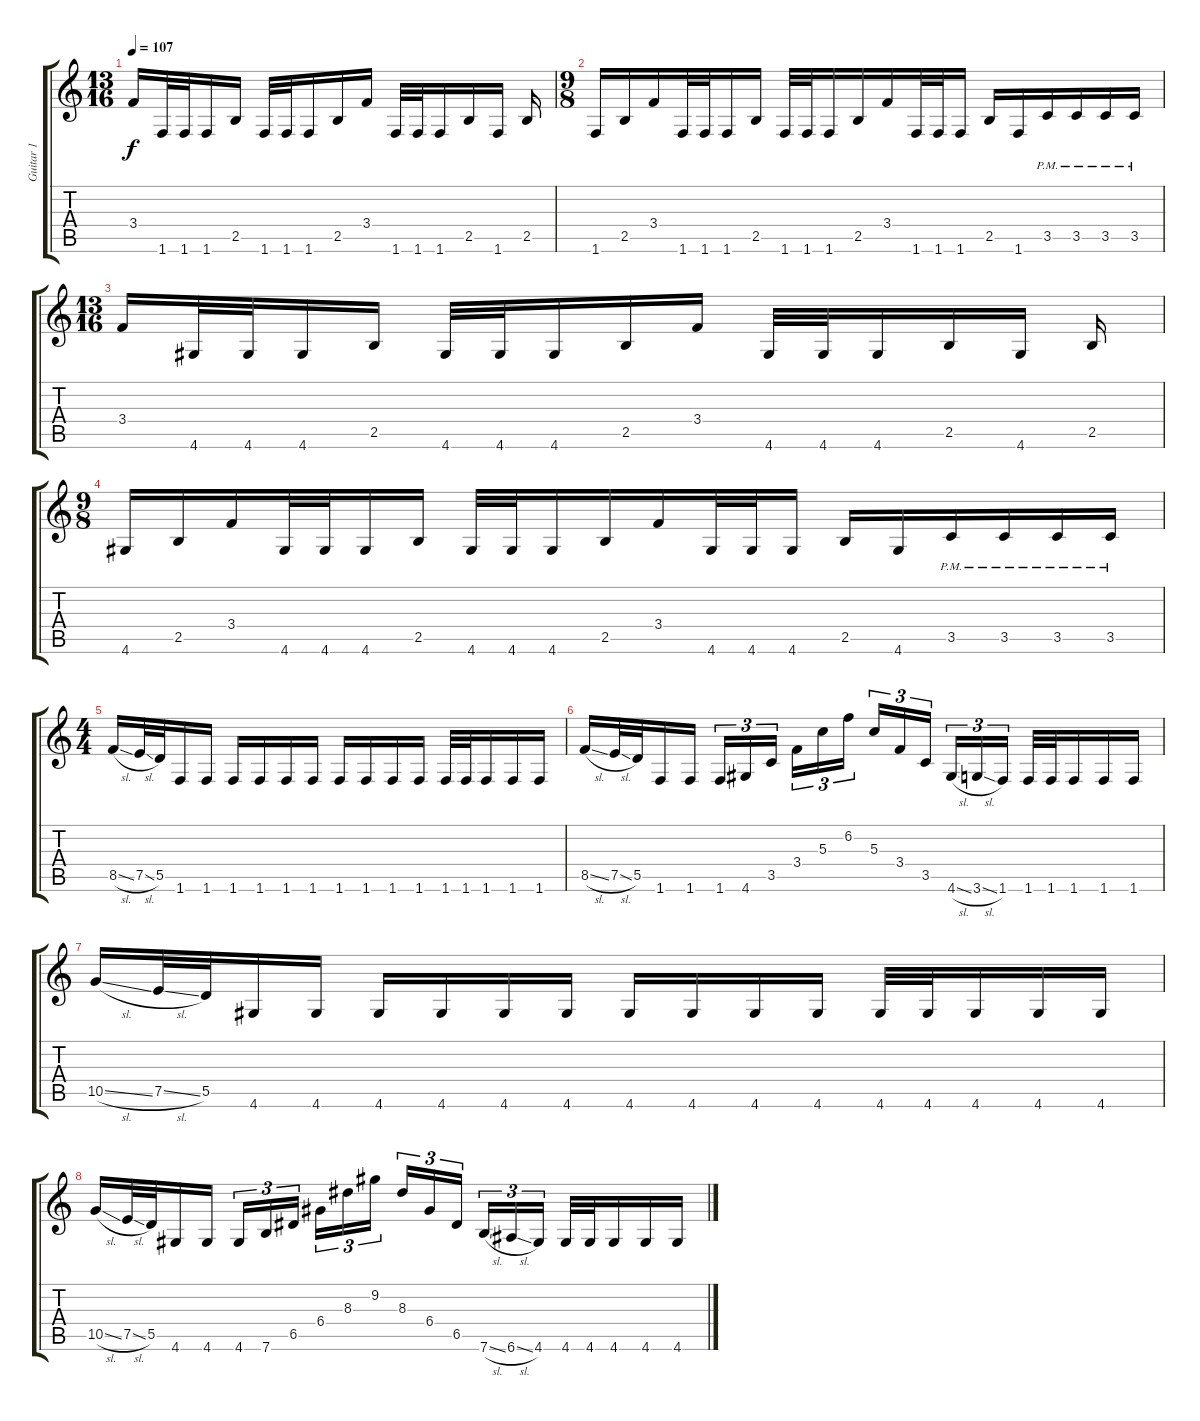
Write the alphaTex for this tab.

\track ("Guitar 1" "Guitar 1") {instrument distortionguitar}
\staff {score tabs}
\tuning (E4 B3 G3 D3 A2 E2) {hide}
\ts (13 16)
\tempo 107
\clef g2
\ks c
3.4.16{dy f} 1.6.32 1.6.32 1.6.16 2.5.16 1.6.32 1.6.32 1.6.16 2.5.16 3.4.16 1.6.32 1.6.32 1.6.16 2.5.16 1.6.16 2.5.16 |
\ts (9 8)
1.6.16 2.5.16 3.4.16 1.6.32 1.6.32 1.6.16 2.5.16 1.6.32 1.6.32 1.6.16 2.5.16 3.4.16 1.6.32 1.6.32 1.6.16 2.5.16 1.6.16 3.5{pm}.16 3.5{pm}.16 3.5{pm}.16 3.5{pm}.16 |
\ts (13 16)
3.4.16 4.6.32 4.6.32 4.6.16 2.5.16 4.6.32 4.6.32 4.6.16 2.5.16 3.4.16 4.6.32 4.6.32 4.6.16 2.5.16 4.6.16 2.5.16 |
\ts (9 8)
4.6.16 2.5.16 3.4.16 4.6.32 4.6.32 4.6.16 2.5.16 4.6.32 4.6.32 4.6.16 2.5.16 3.4.16 4.6.32 4.6.32 4.6.16 2.5.16 4.6.16 3.5{pm}.16 3.5{pm}.16 3.5{pm}.16 3.5{pm}.16 |
\ts (4 4)
8.5{sl}.16 7.5{sl}.32 5.5.32 1.6.16 1.6.16 1.6.16 1.6.16 1.6.16 1.6.16 1.6.16 1.6.16 1.6.16 1.6.16 1.6.32 1.6.32 1.6.16 1.6.16 1.6.16 |
8.5{sl}.16 7.5{sl}.32 5.5.32 1.6.16 1.6.16 1.6.16{tu (3 2)} 4.6.16{tu (3 2)} 3.5.16{tu (3 2)} 3.4.16{tu (3 2)} 5.3.16{tu (3 2)} 6.2.16{tu (3 2)} 5.3.16{tu (3 2)} 3.4.16{tu (3 2)} 3.5.16{tu (3 2)} 4.6{sl}.16{tu (3 2)} 3.6{sl}.16{tu (3 2)} 1.6.16{tu (3 2)} 1.6.32 1.6.32 1.6.16 1.6.16 1.6.16 |
10.5{sl}.16 7.5{sl}.32 5.5.32 4.6.16 4.6.16 4.6.16 4.6.16 4.6.16 4.6.16 4.6.16 4.6.16 4.6.16 4.6.16 4.6.32 4.6.32 4.6.16 4.6.16 4.6.16 |
10.5{sl}.16 7.5{sl}.32 5.5.32 4.6.16 4.6.16 4.6.16{tu (3 2)} 7.6.16{tu (3 2)} 6.5.16{tu (3 2)} 6.4.16{tu (3 2)} 8.3.16{tu (3 2)} 9.2.16{tu (3 2)} 8.3.16{tu (3 2)} 6.4.16{tu (3 2)} 6.5.16{tu (3 2)} 7.6{sl}.16{tu (3 2)} 6.6{sl}.16{tu (3 2)} 4.6.16{tu (3 2)} 4.6.32 4.6.32 4.6.16 4.6.16 4.6.16
